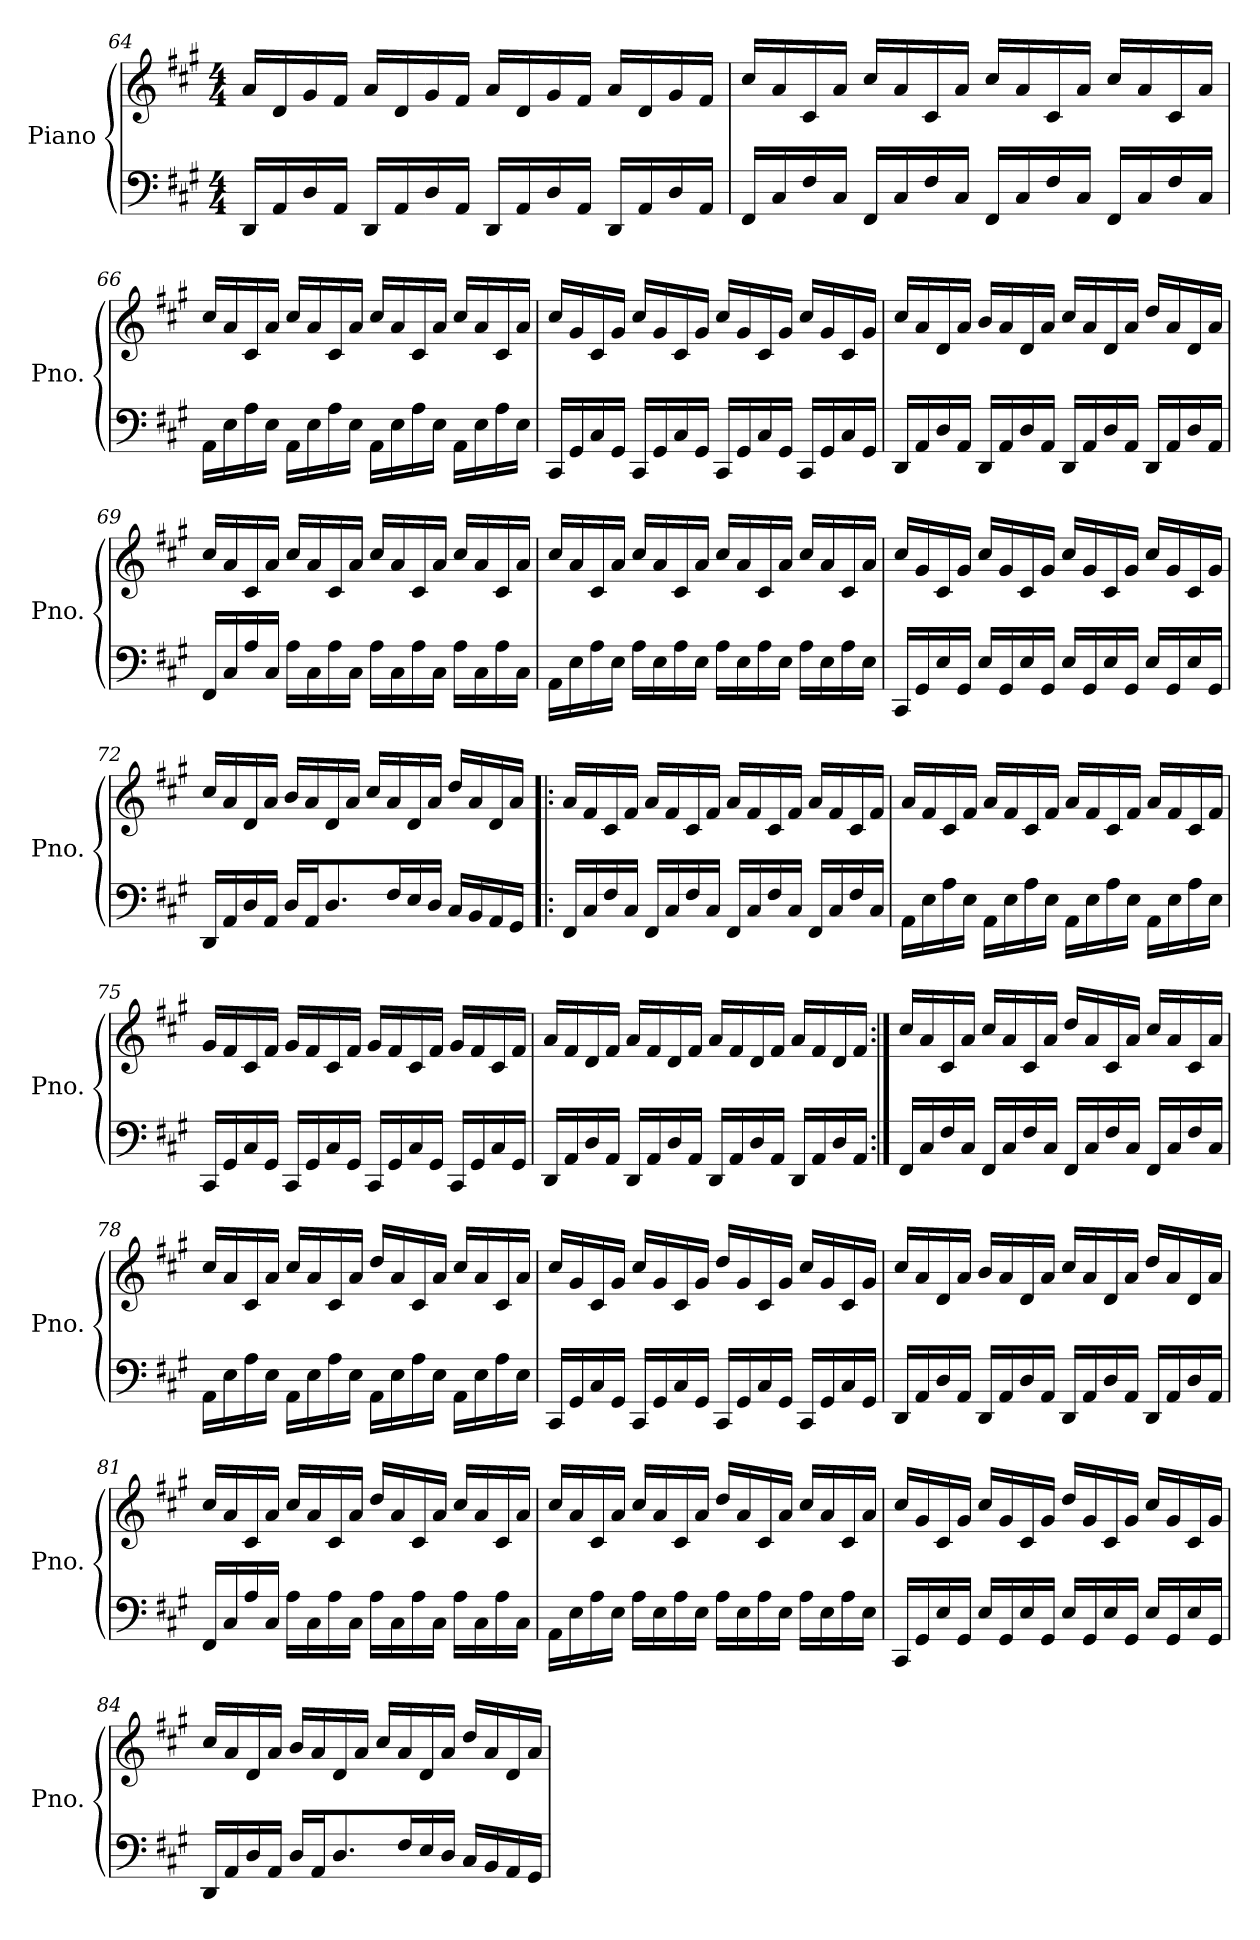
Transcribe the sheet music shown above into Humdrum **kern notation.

**kern	**kern
*part1	*part1
*staff2	*staff1
*I"Piano	*
*I'Pno.	*
*clefF4	*clefG2
*k[f#c#g#]	*k[f#c#g#]
*M4/4	*M4/4
=64	=64
16DD/LL	16a/LL
16AA/	16d/
16D/	16g#/
16AA/JJ	16f#/JJ
16DD/LL	16a/LL
16AA/	16d/
16D/	16g#/
16AA/JJ	16f#/JJ
16DD/LL	16a/LL
16AA/	16d/
16D/	16g#/
16AA/JJ	16f#/JJ
16DD/LL	16a/LL
16AA/	16d/
16D/	16g#/
16AA/JJ	16f#/JJ
!!LO:LB:g=z
=65	=65
16FF#/LL	16cc#/LL
16C#/	16a/
16F#/	16c#/
16C#/JJ	16a/JJ
16FF#/LL	16cc#/LL
16C#/	16a/
16F#/	16c#/
16C#/JJ	16a/JJ
16FF#/LL	16cc#/LL
16C#/	16a/
16F#/	16c#/
16C#/JJ	16a/JJ
16FF#/LL	16cc#/LL
16C#/	16a/
16F#/	16c#/
16C#/JJ	16a/JJ
=66	=66
16AA\LL	16cc#/LL
16E\	16a/
16A\	16c#/
16E\JJ	16a/JJ
16AA\LL	16cc#/LL
16E\	16a/
16A\	16c#/
16E\JJ	16a/JJ
16AA\LL	16cc#/LL
16E\	16a/
16A\	16c#/
16E\JJ	16a/JJ
16AA\LL	16cc#/LL
16E\	16a/
16A\	16c#/
16E\JJ	16a/JJ
!!LO:LB:g=z
=67	=67
16CC#/LL	16cc#/LL
16GG#/	16g#/
16C#/	16c#/
16GG#/JJ	16g#/JJ
16CC#/LL	16cc#/LL
16GG#/	16g#/
16C#/	16c#/
16GG#/JJ	16g#/JJ
16CC#/LL	16cc#/LL
16GG#/	16g#/
16C#/	16c#/
16GG#/JJ	16g#/JJ
16CC#/LL	16cc#/LL
16GG#/	16g#/
16C#/	16c#/
16GG#/JJ	16g#/JJ
=68	=68
16DD/LL	16cc#/LL
16AA/	16a/
16D/	16d/
16AA/JJ	16a/JJ
16DD/LL	16b/LL
16AA/	16a/
16D/	16d/
16AA/JJ	16a/JJ
16DD/LL	16cc#/LL
16AA/	16a/
16D/	16d/
16AA/JJ	16a/JJ
16DD/LL	16dd/LL
16AA/	16a/
16D/	16d/
16AA/JJ	16a/JJ
!!LO:PB:g=z
=69	=69
16FF#/LL	16cc#/LL
16C#/	16a/
16A/	16c#/
16C#/JJ	16a/JJ
16A\LL	16cc#/LL
16C#\	16a/
16A\	16c#/
16C#\JJ	16a/JJ
16A\LL	16cc#/LL
16C#\	16a/
16A\	16c#/
16C#\JJ	16a/JJ
16A\LL	16cc#/LL
16C#\	16a/
16A\	16c#/
16C#\JJ	16a/JJ
=70	=70
16AA\LL	16cc#/LL
16E\	16a/
16A\	16c#/
16E\JJ	16a/JJ
16A\LL	16cc#/LL
16E\	16a/
16A\	16c#/
16E\JJ	16a/JJ
16A\LL	16cc#/LL
16E\	16a/
16A\	16c#/
16E\JJ	16a/JJ
16A\LL	16cc#/LL
16E\	16a/
16A\	16c#/
16E\JJ	16a/JJ
!!LO:LB:g=z
=71	=71
16CC#/LL	16cc#/LL
16GG#/	16g#/
16E/	16c#/
16GG#/JJ	16g#/JJ
16E/LL	16cc#/LL
16GG#/	16g#/
16E/	16c#/
16GG#/JJ	16g#/JJ
16E/LL	16cc#/LL
16GG#/	16g#/
16E/	16c#/
16GG#/JJ	16g#/JJ
16E/LL	16cc#/LL
16GG#/	16g#/
16E/	16c#/
16GG#/JJ	16g#/JJ
=72	=72
16DD/LL	16cc#/LL
16AA/	16a/
16D/	16d/
16AA/JJ	16a/JJ
16D/LL	16b/LL
16AA/J	16a/
8.D/	16d/
.	16a/JJ
.	16cc#/LL
16F#/L	16a/
16E/	16d/
16D/JJ	16a/JJ
16C#/LL	16dd/LL
16BB/	16a/
16AA/	16d/
16GG#/JJ	16a/JJ
!!LO:LB:g=z
=73!|:	=73!|:
16FF#/LL	16a/LL
16C#/	16f#/
16F#/	16c#/
16C#/JJ	16f#/JJ
16FF#/LL	16a/LL
16C#/	16f#/
16F#/	16c#/
16C#/JJ	16f#/JJ
16FF#/LL	16a/LL
16C#/	16f#/
16F#/	16c#/
16C#/JJ	16f#/JJ
16FF#/LL	16a/LL
16C#/	16f#/
16F#/	16c#/
16C#/JJ	16f#/JJ
=74	=74
16AA\LL	16a/LL
16E\	16f#/
16A\	16c#/
16E\JJ	16f#/JJ
16AA\LL	16a/LL
16E\	16f#/
16A\	16c#/
16E\JJ	16f#/JJ
16AA\LL	16a/LL
16E\	16f#/
16A\	16c#/
16E\JJ	16f#/JJ
16AA\LL	16a/LL
16E\	16f#/
16A\	16c#/
16E\JJ	16f#/JJ
!!LO:LB:g=z
=75	=75
16CC#/LL	16g#/LL
16GG#/	16f#/
16C#/	16c#/
16GG#/JJ	16f#/JJ
16CC#/LL	16g#/LL
16GG#/	16f#/
16C#/	16c#/
16GG#/JJ	16f#/JJ
16CC#/LL	16g#/LL
16GG#/	16f#/
16C#/	16c#/
16GG#/JJ	16f#/JJ
16CC#/LL	16g#/LL
16GG#/	16f#/
16C#/	16c#/
16GG#/JJ	16f#/JJ
=76	=76
16DD/LL	16a/LL
16AA/	16f#/
16D/	16d/
16AA/JJ	16f#/JJ
16DD/LL	16a/LL
16AA/	16f#/
16D/	16d/
16AA/JJ	16f#/JJ
16DD/LL	16a/LL
16AA/	16f#/
16D/	16d/
16AA/JJ	16f#/JJ
16DD/LL	16a/LL
16AA/	16f#/
16D/	16d/
16AA/JJ	16f#/JJ
!!LO:LB:g=z
=77:|!	=77:|!
16FF#/LL	16cc#/LL
16C#/	16a/
16F#/	16c#/
16C#/JJ	16a/JJ
16FF#/LL	16cc#/LL
16C#/	16a/
16F#/	16c#/
16C#/JJ	16a/JJ
16FF#/LL	16dd/LL
16C#/	16a/
16F#/	16c#/
16C#/JJ	16a/JJ
16FF#/LL	16cc#/LL
16C#/	16a/
16F#/	16c#/
16C#/JJ	16a/JJ
=78	=78
16AA\LL	16cc#/LL
16E\	16a/
16A\	16c#/
16E\JJ	16a/JJ
16AA\LL	16cc#/LL
16E\	16a/
16A\	16c#/
16E\JJ	16a/JJ
16AA\LL	16dd/LL
16E\	16a/
16A\	16c#/
16E\JJ	16a/JJ
16AA\LL	16cc#/LL
16E\	16a/
16A\	16c#/
16E\JJ	16a/JJ
!!LO:LB:g=z
=79	=79
16CC#/LL	16cc#/LL
16GG#/	16g#/
16C#/	16c#/
16GG#/JJ	16g#/JJ
16CC#/LL	16cc#/LL
16GG#/	16g#/
16C#/	16c#/
16GG#/JJ	16g#/JJ
16CC#/LL	16dd/LL
16GG#/	16g#/
16C#/	16c#/
16GG#/JJ	16g#/JJ
16CC#/LL	16cc#/LL
16GG#/	16g#/
16C#/	16c#/
16GG#/JJ	16g#/JJ
=80	=80
16DD/LL	16cc#/LL
16AA/	16a/
16D/	16d/
16AA/JJ	16a/JJ
16DD/LL	16b/LL
16AA/	16a/
16D/	16d/
16AA/JJ	16a/JJ
16DD/LL	16cc#/LL
16AA/	16a/
16D/	16d/
16AA/JJ	16a/JJ
16DD/LL	16dd/LL
16AA/	16a/
16D/	16d/
16AA/JJ	16a/JJ
!!LO:PB:g=z
=81	=81
16FF#/LL	16cc#/LL
16C#/	16a/
16A/	16c#/
16C#/JJ	16a/JJ
16A\LL	16cc#/LL
16C#\	16a/
16A\	16c#/
16C#\JJ	16a/JJ
16A\LL	16dd/LL
16C#\	16a/
16A\	16c#/
16C#\JJ	16a/JJ
16A\LL	16cc#/LL
16C#\	16a/
16A\	16c#/
16C#\JJ	16a/JJ
=82	=82
16AA\LL	16cc#/LL
16E\	16a/
16A\	16c#/
16E\JJ	16a/JJ
16A\LL	16cc#/LL
16E\	16a/
16A\	16c#/
16E\JJ	16a/JJ
16A\LL	16dd/LL
16E\	16a/
16A\	16c#/
16E\JJ	16a/JJ
16A\LL	16cc#/LL
16E\	16a/
16A\	16c#/
16E\JJ	16a/JJ
!!LO:LB:g=z
=83	=83
16CC#/LL	16cc#/LL
16GG#/	16g#/
16E/	16c#/
16GG#/JJ	16g#/JJ
16E/LL	16cc#/LL
16GG#/	16g#/
16E/	16c#/
16GG#/JJ	16g#/JJ
16E/LL	16dd/LL
16GG#/	16g#/
16E/	16c#/
16GG#/JJ	16g#/JJ
16E/LL	16cc#/LL
16GG#/	16g#/
16E/	16c#/
16GG#/JJ	16g#/JJ
=84	=84
16DD/LL	16cc#/LL
16AA/	16a/
16D/	16d/
16AA/JJ	16a/JJ
16D/LL	16b/LL
16AA/J	16a/
8.D/	16d/
.	16a/JJ
.	16cc#/LL
16F#/L	16a/
16E/	16d/
16D/JJ	16a/JJ
16C#/LL	16dd/LL
16BB/	16a/
16AA/	16d/
16GG#/JJ	16a/JJ
=	=
*-	*-
